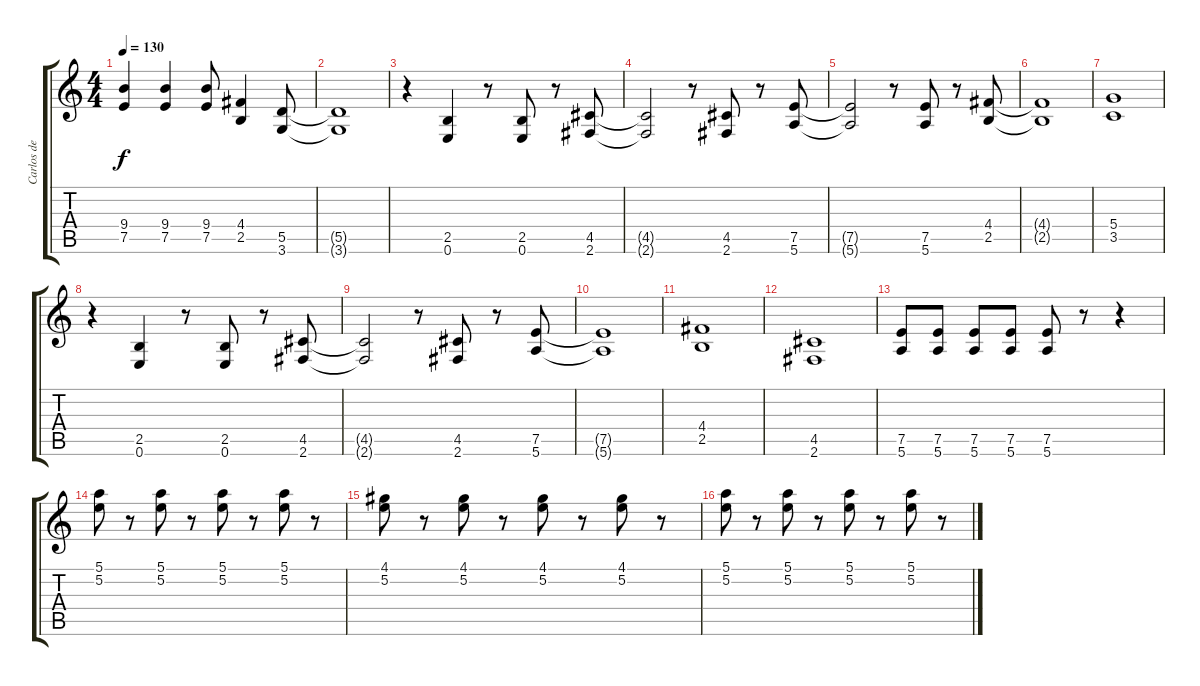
\track ("Carlos de Castro" "Carlos de ") {instrument distortionguitar}
\staff {score tabs}
\tuning (E4 B3 G3 D3 A2 E2) {hide}
\ts (4 4)
\tempo 130
\clef g2
\ks c
(9.4 7.5).4{dy f} (9.4 7.5).4 (9.4 7.5).8 (4.4 2.5).4 (5.5 3.6).8 |
(5.5{t} 3.6{t}).1 |
r.4 (2.5 0.6).4 r.8 (2.5 0.6).8 r.8 (4.5 2.6).8 |
(4.5{t} 2.6{t}).2 r.8 (4.5 2.6).8 r.8 (7.5 5.6).8 |
(7.5{t} 5.6{t}).2 r.8 (7.5 5.6).8 r.8 (4.4 2.5).8 |
(4.4{t} 2.5{t}).1 |
(5.4 3.5).1 |
r.4 (2.5 0.6).4 r.8 (2.5 0.6).8 r.8 (4.5 2.6).8 |
(4.5{t} 2.6{t}).2 r.8 (4.5 2.6).8 r.8 (7.5 5.6).8 |
(7.5{t} 5.6{t}).1 |
(4.4 2.5).1 |
(4.5 2.6).1 |
(7.5 5.6).8 (7.5 5.6).8 (7.5 5.6).8 (7.5 5.6).8 (7.5 5.6).8 r.8 r.4 |
(5.1 5.2).8 r.8 (5.1 5.2).8 r.8 (5.1 5.2).8 r.8 (5.1 5.2).8 r.8 |
(4.1 5.2).8 r.8 (4.1 5.2).8 r.8 (4.1 5.2).8 r.8 (4.1 5.2).8 r.8 |
(5.1 5.2).8 r.8 (5.1 5.2).8 r.8 (5.1 5.2).8 r.8 (5.1 5.2).8 r.8
